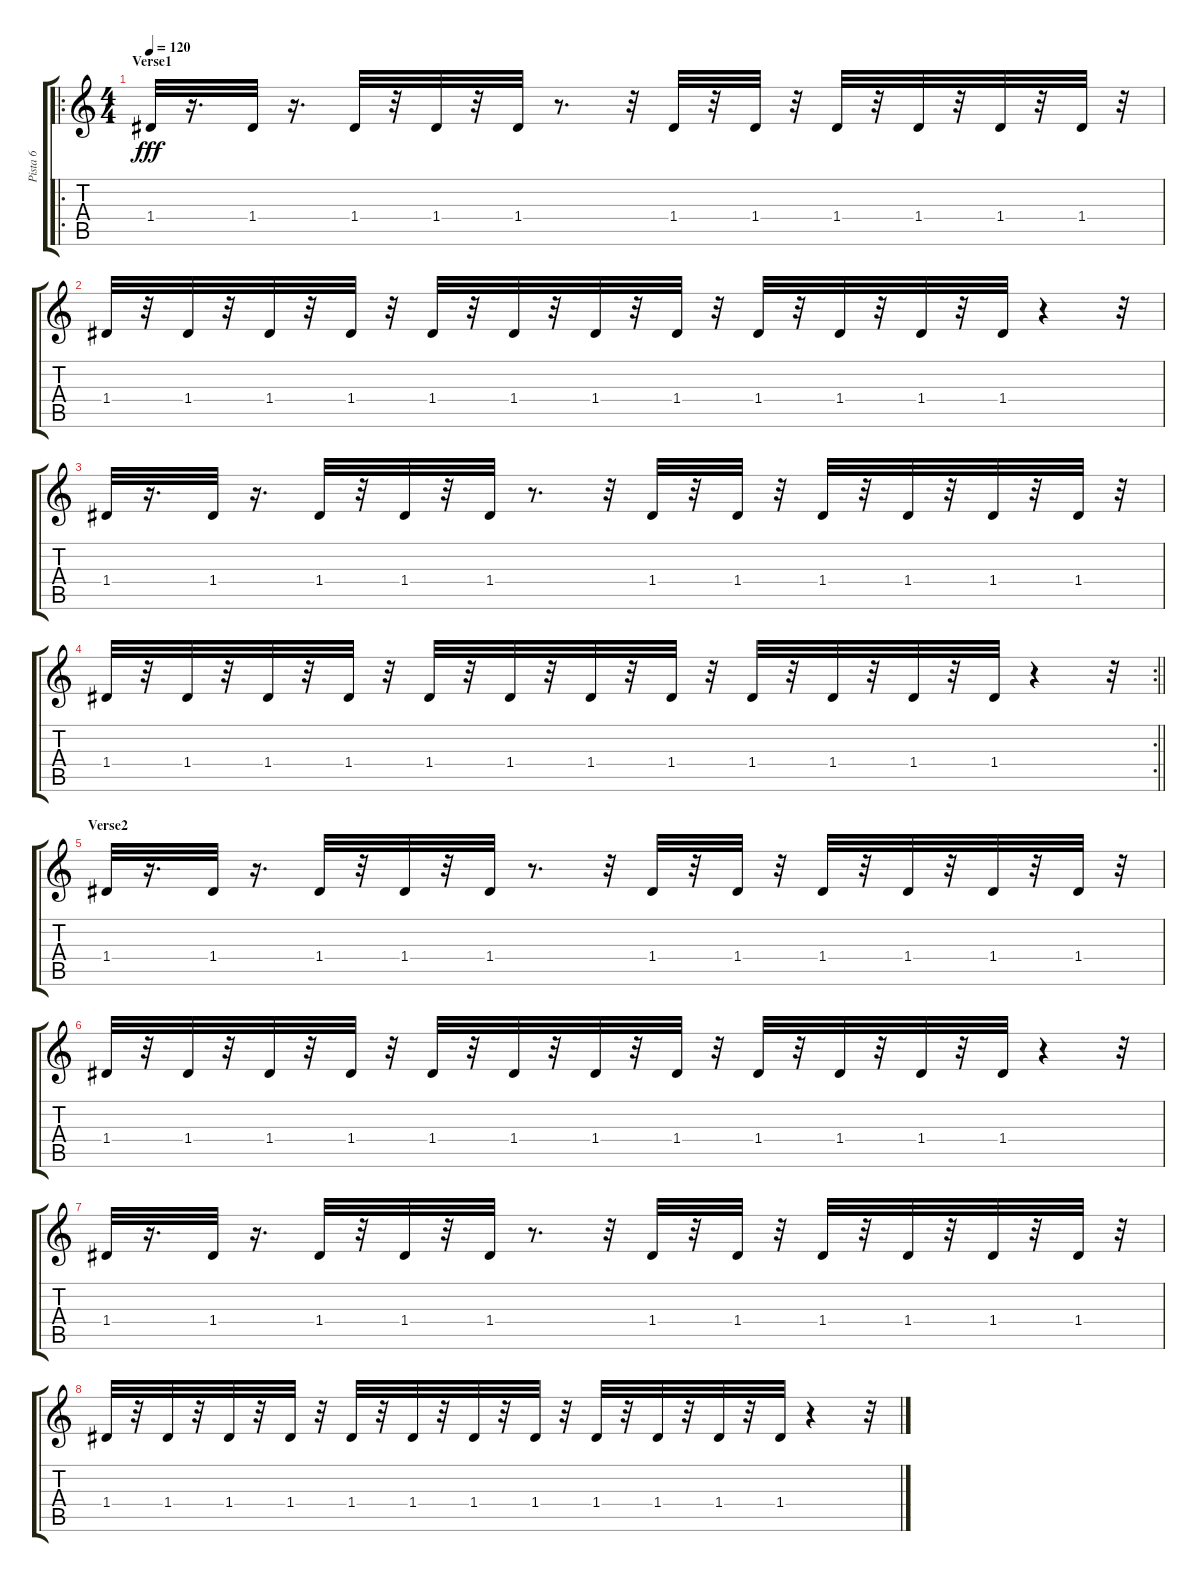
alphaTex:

\track ("Pista 6" "Pista 6") {instrument electricguitarclean}
\staff {score tabs}
\tuning (E4 B3 G3 D3 A2 E2) {hide}
\ro
\ts (4 4)
\section ("" "Verse1")
\tempo 120
\clef g2
\ks c
1.4.32{dy fff} r.16{d} 1.4.32 r.16{d} 1.4.32 r.32 1.4.32 r.32 1.4.32 r.8{d} r.32 1.4.32 r.32 1.4.32 r.32 1.4.32 r.32 1.4.32 r.32 1.4.32 r.32 1.4.32 r.32 |
1.4.32 r.32 1.4.32 r.32 1.4.32 r.32 1.4.32 r.32 1.4.32 r.32 1.4.32 r.32 1.4.32 r.32 1.4.32 r.32 1.4.32 r.32 1.4.32 r.32 1.4.32 r.32 1.4.32 r.4 r.32 |
1.4.32 r.16{d} 1.4.32 r.16{d} 1.4.32 r.32 1.4.32 r.32 1.4.32 r.8{d} r.32 1.4.32 r.32 1.4.32 r.32 1.4.32 r.32 1.4.32 r.32 1.4.32 r.32 1.4.32 r.32 |
\rc 2
\barLineRight lightlight
1.4.32 r.32 1.4.32 r.32 1.4.32 r.32 1.4.32 r.32 1.4.32 r.32 1.4.32 r.32 1.4.32 r.32 1.4.32 r.32 1.4.32 r.32 1.4.32 r.32 1.4.32 r.32 1.4.32 r.4 r.32 |
\section ("" "Verse2")
1.4.32 r.16{d} 1.4.32 r.16{d} 1.4.32 r.32 1.4.32 r.32 1.4.32 r.8{d} r.32 1.4.32 r.32 1.4.32 r.32 1.4.32 r.32 1.4.32 r.32 1.4.32 r.32 1.4.32 r.32 |
1.4.32 r.32 1.4.32 r.32 1.4.32 r.32 1.4.32 r.32 1.4.32 r.32 1.4.32 r.32 1.4.32 r.32 1.4.32 r.32 1.4.32 r.32 1.4.32 r.32 1.4.32 r.32 1.4.32 r.4 r.32 |
1.4.32 r.16{d} 1.4.32 r.16{d} 1.4.32 r.32 1.4.32 r.32 1.4.32 r.8{d} r.32 1.4.32 r.32 1.4.32 r.32 1.4.32 r.32 1.4.32 r.32 1.4.32 r.32 1.4.32 r.32 |
1.4.32 r.32 1.4.32 r.32 1.4.32 r.32 1.4.32 r.32 1.4.32 r.32 1.4.32 r.32 1.4.32 r.32 1.4.32 r.32 1.4.32 r.32 1.4.32 r.32 1.4.32 r.32 1.4.32 r.4 r.32
